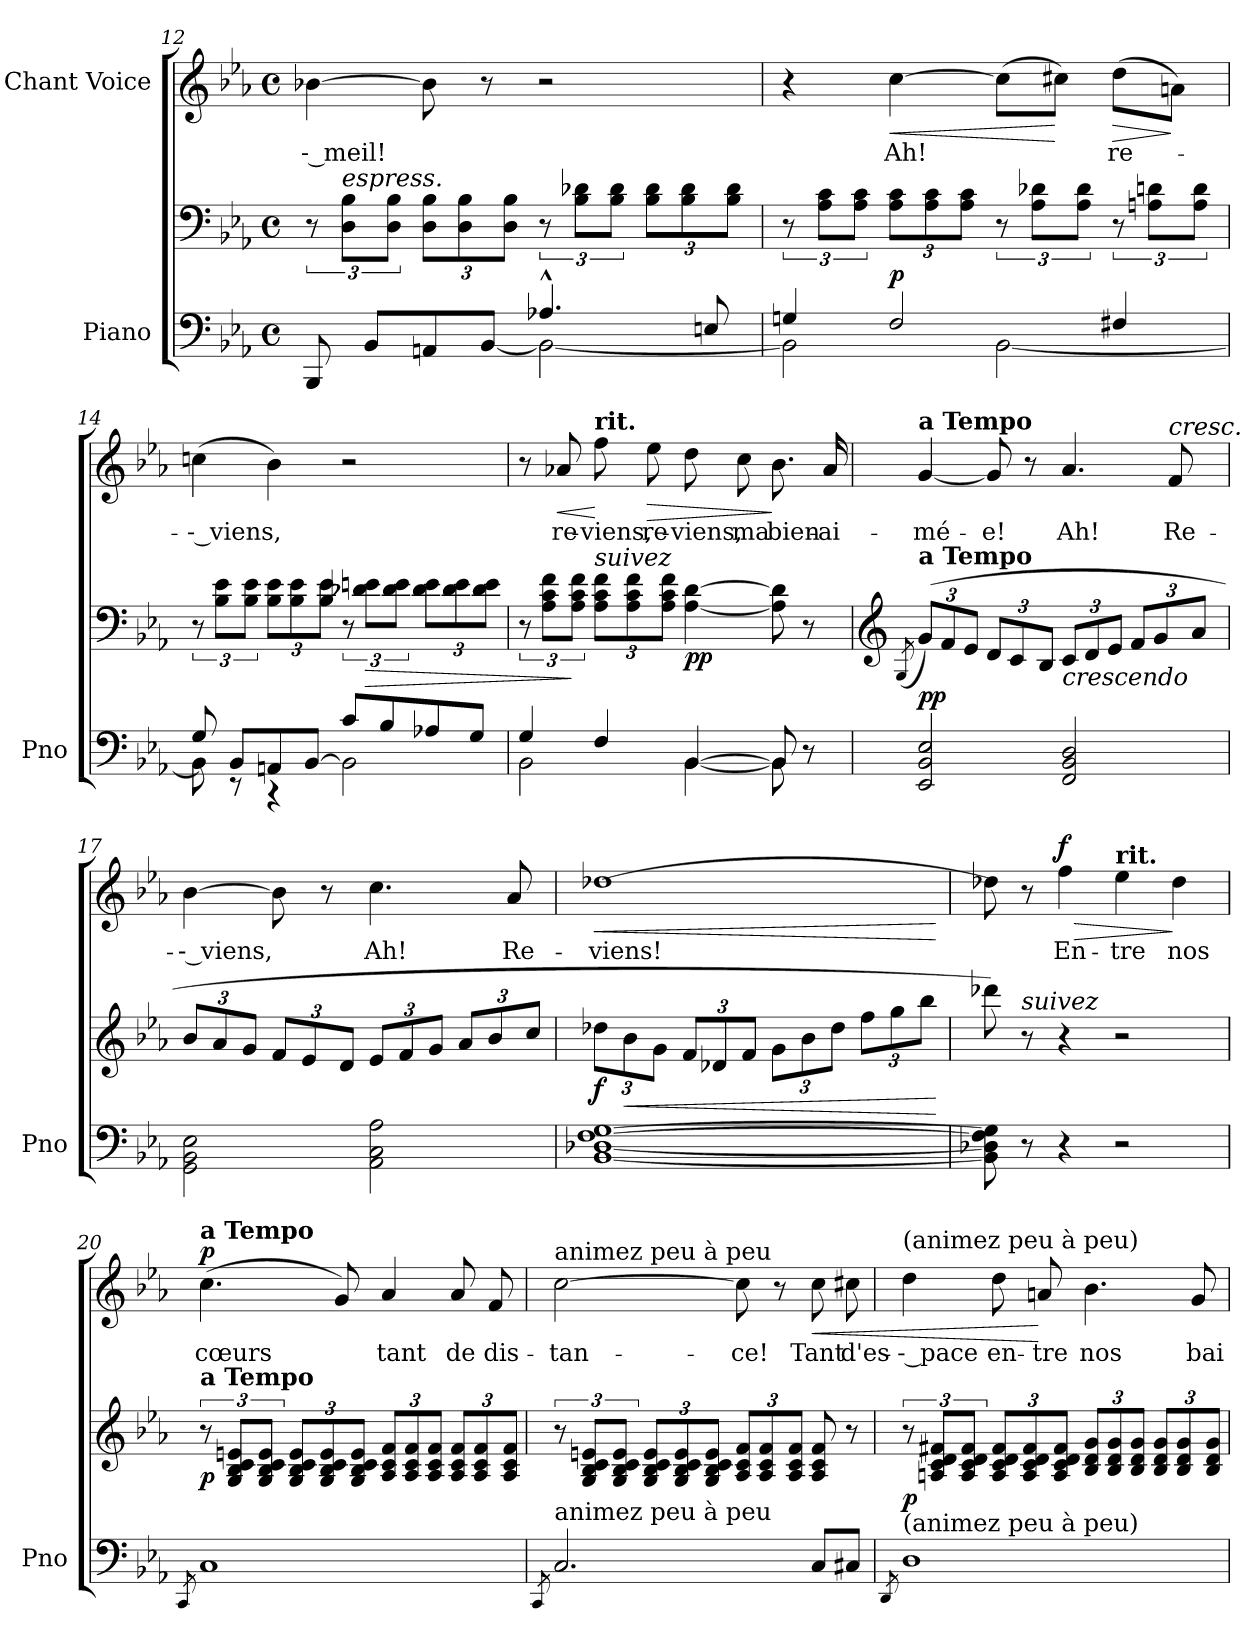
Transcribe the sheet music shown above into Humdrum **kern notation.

**kern	**kern	**dynam	**kern	**text	**dynam
*part2	*part2	*part2	*part1	*part1	*part1
*staff3	*staff2	*staff2/3	*staff1	*staff1	*staff1
*I"Piano	*	*	*I"Chant Voice	*	*
*I'Pno	*	*	*	*	*
*clefF4	*clefF4	*	*clefG2	*	*
*k[b-e-a-]	*k[b-e-a-]	*	*k[b-e-a-]	*	*
*M4/4	*M4/4	*	*M4/4	*	*
*met(c)	*met(c)	*	*met(c)	*	*
=12	=12	=12	=12	=12	=12
*^	*	*	*	*	*
8BBB-/	2ryy	12r	.	[4b-X\	-- meil!	.
!	!	!LO:TX:i:t=espress.	!	!	!	!
.	.	12D\ 12B-\L	.	.	.	.
8BB-/L	.	.	.	.	.	.
.	.	12D\ 12B-\J	.	.	.	.
*	*	*Xbrackettup	*	*	*	*
8AAn/	.	12D\ 12B-\L	.	8b-\]	.	.
.	.	12D\ 12B-\	.	.	.	.
[<8BB-/J	.	.	.	8r	.	.
.	.	12D\ 12B-\J	.	.	.	.
*	*	*brackettup	*	*	*	*
4.A-X^^/	2BB-\_	12r	.	2r	.	.
.	.	12B-\ 12d-X\L	.	.	.	.
.	.	12B-\ 12d-\J	.	.	.	.
*	*	*Xbrackettup	*	*	*	*
.	.	12B-\ 12d-\L	.	.	.	.
.	.	12B-\ 12d-\	.	.	.	.
8En/	.	.	.	.	.	.
.	.	12B-\ 12d-\J	.	.	.	.
=13	=13	=13	=13	=13	=13	=13
*	*	*brackettup	*	*	*	*
4Gn/	2BB-\]	12r	.	4r	.	.
.	.	12A-\ 12c\L	.	.	.	.
.	.	12A-\ 12c\J	.	.	.	.
*	*	*Xbrackettup	*	*	*	*
!	!	!	!LO:DY:a=2	!	!	!LO:HP:b
2F/	.	12A-\ 12c\L	p	[4cc\	Ah!	<
.	.	12A-\ 12c\	.	.	.	.
.	.	12A-\ 12c\J	.	.	.	.
*	*	*brackettup	*	*	*	*
.	[2BB-\	12r	.	(8cc\L]	.	.
.	.	12A-\ 12d-X\L	.	.	.	.
.	.	.	.	8cc#X\J)	.	[
.	.	12A-\ 12d-\J	.	.	.	.
!	!	!	!	!	!	!LO:HP:b
4F#X/	.	12r	.	(8dd\L	re-	>
.	.	12An\ 12dn\L	.	.	.	.
.	.	.	.	8an\J)	.	]
.	.	12A\ 12d\J	.	.	.	.
=14	=14	=14	=14	=14	=14	=14
8G/	8BB-\]	12r	.	(4ccn\	-- viens,	.
.	.	12B-\ 12e-\L	.	.	.	.
8BB-/L	8r	.	.	.	.	.
.	.	12B-\ 12e-\J	.	.	.	.
*	*	*Xbrackettup	*	*	*	*
8AAn/	4r	12B-\ 12e-\L	.	4b-\)	.	.
.	.	12B-\ 12e-\	.	.	.	.
[<8BB-/J	.	.	.	.	.	.
.	.	12B-\ 12e-\J	.	.	.	.
*	*	*brackettup	*	*	*	*
8c/L	2BB-\]	12r	.	2r	.	.
!	!	!	!LO:HP:b	!	!	!
.	.	12d-X\ 12en\L	>	.	.	.
8B-/	.	.	.	.	.	.
.	.	12d-\ 12e\J	.	.	.	.
*	*	*Xbrackettup	*	*	*	*
8A-X/	.	12d-\ 12e\L	.	.	.	.
.	.	12d-\ 12e\	.	.	.	.
8G/J	.	.	.	.	.	.
.	.	12d-\ 12e\J	.	.	.	.
=15	=15	=15	=15	=15	=15	=15
*	*	*brackettup	*	*	*	*
4G/	2BB-\	12r	.	8r	.	.
.	.	12A-\ 12c\ 12f\L	.	.	.	.
!	!	!	!	!	!	!LO:HP:b
.	.	.	.	8a-X/	re-	<
.	.	12A-\ 12c\ 12f\J	]	.	.	.
*	*	*Xbrackettup	*	*	*	*
!	!	!	!	!LO:TX:a:B:t=rit.	!	!
!	!	!LO:TX:i:t=suivez	!	!	!	!
4F/	.	12A-\ 12c\ 12f\L	.	8ff\	-viens,	[
.	.	12A-\ 12c\ 12f\	.	.	.	.
!	!	!	!	!	!	!LO:HP:b
.	.	.	.	8ee-\	re-	>
.	.	12A-\ 12c\ 12f\J	.	.	.	.
!	!	!	!LO:DY:b	!	!	!
[4BB-/	[4BB-\	[4A-\ [4d\	pp	8dd\	-viens,	.
.	.	.	.	8cc\	ma	.
8BB-/]	8BB-\]	8A-\] 8d\]	.	8.b-\	bien-	]
8r	8ryy	8r	.	.	.	.
.	.	.	.	16a-/	-ai-	.
*v	*v	*	*	*	*	*
=16	=16	=16	=16	=16	=16
*	*clefG2	*	*	*	*
.	(8qG/	.	.	.	.
*	*brackettup	*	*	*	*
!	!	!	!LO:TX:a:B:t=a Tempo	!	!
!	!LO:TX:a:B:t=a Tempo	!	!	!	!
!	!	!LO:DY:a=2	!	!	!
2EE-/ 2BB-/ 2E-/	(12g/L)	pp	[4g/	-mé-	.
.	12f/	.	.	.	.
.	12e-/J	.	.	.	.
.	12d/L	.	8g/]	-e!	.
.	12c/	.	.	.	.
.	.	.	8r	.	.
.	12B-/J	.	.	.	.
!	!LO:TX:b:i:t=crescendo	!	!	!	!
2FF/ 2BB-/ 2D/	12c/L	.	4.a-/	Ah!	.
.	12d/	.	.	.	.
.	12e-/J	.	.	.	.
.	12f/L	.	.	.	.
.	12g/	.	.	.	.
!	!	!	!LO:TX:a:i:t=cresc.	!	!
.	.	.	8f/	Re-	.
.	12a-/J	.	.	.	.
=17	=17	=17	=17	=17	=17
*	*Xbrackettup	*	*	*	*
2GG\ 2BB-\ 2E-\	12b-/L	.	[4b-\	-- viens,	.
.	12a-/	.	.	.	.
.	12g/J	.	.	.	.
.	12f/L	.	8b-\]	.	.
.	12e-/	.	.	.	.
.	.	.	8r	.	.
.	12d/J	.	.	.	.
2AA-\ 2C\ 2A-\	12e-/L	.	4.cc\	Ah!	.
.	12f/	.	.	.	.
.	12g/J	.	.	.	.
.	12a-/L	.	.	.	.
.	12b-/	.	.	.	.
.	.	.	8a-/	Re-	.
.	12cc/J	.	.	.	.
=18	=18	=18	=18	=18	=18
!	!	!LO:DY:b	!	!	!LO:HP:b
[1BB- [<1D-X [>1F [1G	12dd-X\L	f	[1dd-X	-viens!	<
!	!	!LO:HP:b	!	!	!
.	12b-\	<	.	.	.
.	12g\J	.	.	.	.
.	12f/L	.	.	.	.
.	12d-X/	.	.	.	.
.	12f/J	.	.	.	.
.	12g\L	.	.	.	.
.	12b-\	.	.	.	.
.	12dd-\J	.	.	.	.
.	12ff\L	.	.	.	.
.	12gg\	.	.	.	.
.	12bb-\J	.	.	.	.
.	.	[	.	.	[
=19	=19	=19	=19	=19	=19
8BB-\] 8D-X\] 8F\] 8G\]	8ddd-X\)	.	8dd-X\]	.	.
!	!LO:TX:i:t=suivez	!	!	!	!
8r	8r	.	8r	.	.
!	!	!	!	!	!LO:HP:b
!	!	!	!	!	!LO:DY:n=1:a
4r	4r	.	4ff\	En-	> f
!	!	!	!LO:TX:a:B:t=rit.	!	!
2r	2r	.	4ee-\	-tre	.
.	.	.	4dd-\	nos	]
=20	=20	=20	=20	=20	=20
8qCC/	.	.	.	.	.
*	*brackettup	*	*	*	*
!	!	!	!LO:TX:a:B:t=a Tempo	!	!
!	!LO:TX:a:B:t=a Tempo	!	!	!	!
!	!	!LO:DY:b	!	!	!LO:DY:a
1C	12r	p	(4.cc\	cœurs	p
.	12G/ 12B-/ 12c/ 12en/L	.	.	.	.
.	12G/ 12B-/ 12c/ 12e/J	.	.	.	.
*	*Xbrackettup	*	*	*	*
.	12G/ 12B-/ 12c/ 12e/L	.	.	.	.
.	12G/ 12B-/ 12c/ 12e/	.	.	.	.
.	.	.	8g/)	.	.
.	12G/ 12B-/ 12c/ 12e/J	.	.	.	.
.	12A-/ 12c/ 12f/L	.	4a-/	tant	.
.	12A-/ 12c/ 12f/	.	.	.	.
.	12A-/ 12c/ 12f/J	.	.	.	.
.	12A-/ 12c/ 12f/L	.	8a-/	de	.
.	12A-/ 12c/ 12f/	.	.	.	.
.	.	.	8f/	dis-	.
.	12A-/ 12c/ 12f/J	.	.	.	.
=21	=21	=21	=21	=21	=21
8qCC/	.	.	.	.	.
*	*brackettup	*	*	*	*
!	!	!	!LO:TX:a:t=animez peu à peu	!	!
!LO:TX:a:t=animez peu à peu	!	!	!	!	!
2.C/	12r	.	[2cc\	-tan-	.
.	12G/ 12B-/ 12c/ 12en/L	.	.	.	.
.	12G/ 12B-/ 12c/ 12e/J	.	.	.	.
*	*Xbrackettup	*	*	*	*
.	12G/ 12B-/ 12c/ 12e/L	.	.	.	.
.	12G/ 12B-/ 12c/ 12e/	.	.	.	.
.	12G/ 12B-/ 12c/ 12e/J	.	.	.	.
.	12A-/ 12c/ 12f/L	.	8cc\]	-ce!	.
.	12A-/ 12c/ 12f/	.	.	.	.
.	.	.	8r	.	.
.	12A-/ 12c/ 12f/J	.	.	.	.
!	!	!	!	!	!LO:HP:b
8C/L	8A-/ 8c/ 8f/	.	8cc\	Tant	<
8C#X/J	8r	.	8cc#X\	d'es-	.
=22	=22	=22	=22	=22	=22
8qDD/	.	.	.	.	.
*	*brackettup	*	*	*	*
!	!	!	!LO:TX:a:t=(animez  peu  à  peu)	!	!
!	!LO:TX:b:t=(animez  peu  à  peu)	!	!	!	!
!	!	!LO:DY:b	!	!	!
1D	12r	p	4dd\	-- pace	.
.	12An/ 12c/ 12d/ 12f#X/L	.	.	.	.
.	12A/ 12c/ 12d/ 12f#/J	.	.	.	.
*	*Xbrackettup	*	*	*	*
.	12A/ 12c/ 12d/ 12f#/L	.	8dd\	en-	.
.	12A/ 12c/ 12d/ 12f#/	.	.	.	.
.	.	.	8an/	-tre	[
.	12A/ 12c/ 12d/ 12f#/J	.	.	.	.
.	12B-/ 12d/ 12g/L	.	4.b-\	nos	.
.	12B-/ 12d/ 12g/	.	.	.	.
.	12B-/ 12d/ 12g/J	.	.	.	.
.	12B-/ 12d/ 12g/L	.	.	.	.
.	12B-/ 12d/ 12g/	.	.	.	.
.	.	.	8g/	bai-	.
.	12B-/ 12d/ 12g/J	.	.	.	.
=	=	=	=	=	=
*-	*-	*-	*-	*-	*-
